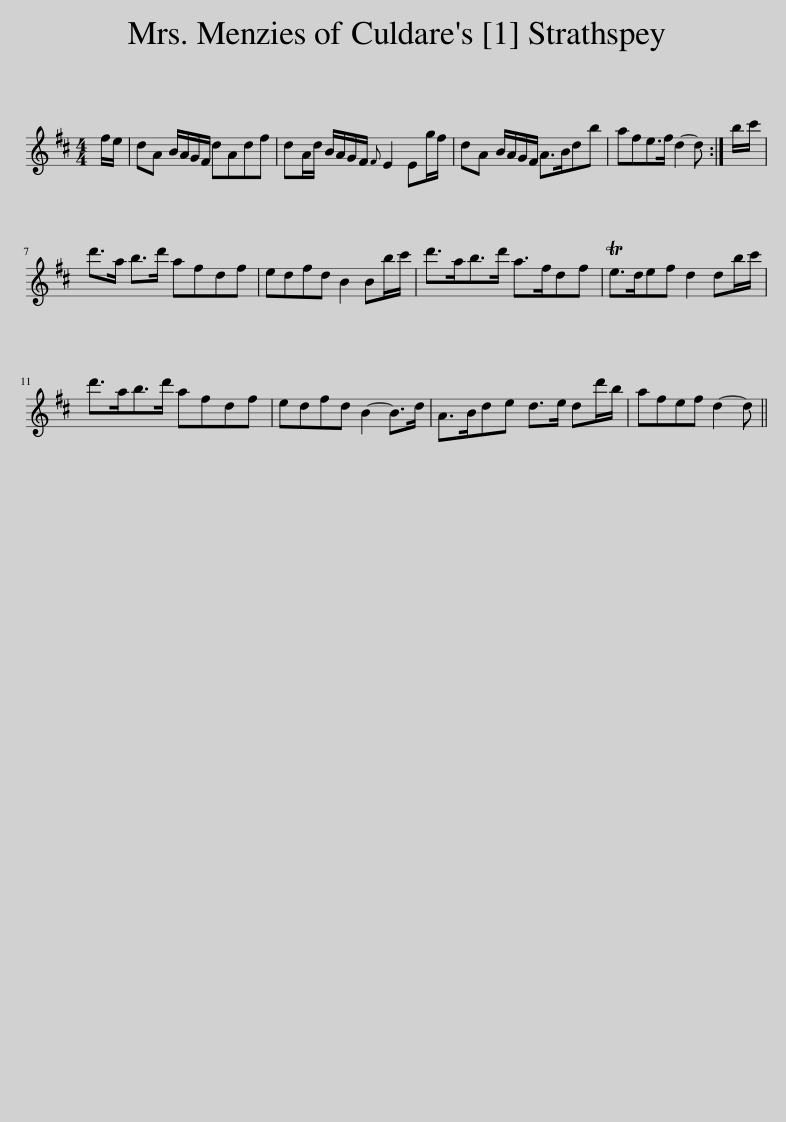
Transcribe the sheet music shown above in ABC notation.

X:1
L:1/8
M:4/4
I:linebreak $
K:D
V:1 treble
V:1
 f/e/ | dA B/A/G/F/ dAdf | dA/d/ B/A/G/F/{F} E2 Eg/f/ | dA B/A/G/F/ A>Bdb | afe>f d2- d :| %5
 b/c'/ |$ d'>a b>d' afdf | edfd B2 Bb/c'/ | d'>ab>d' a>fdf | Te>def d2 db/c'/ |$ %10
 d'>ab>d' afdf | edfd B2- B>d | A>Bde d>e dd'/b/ | afef d2- d || %14
